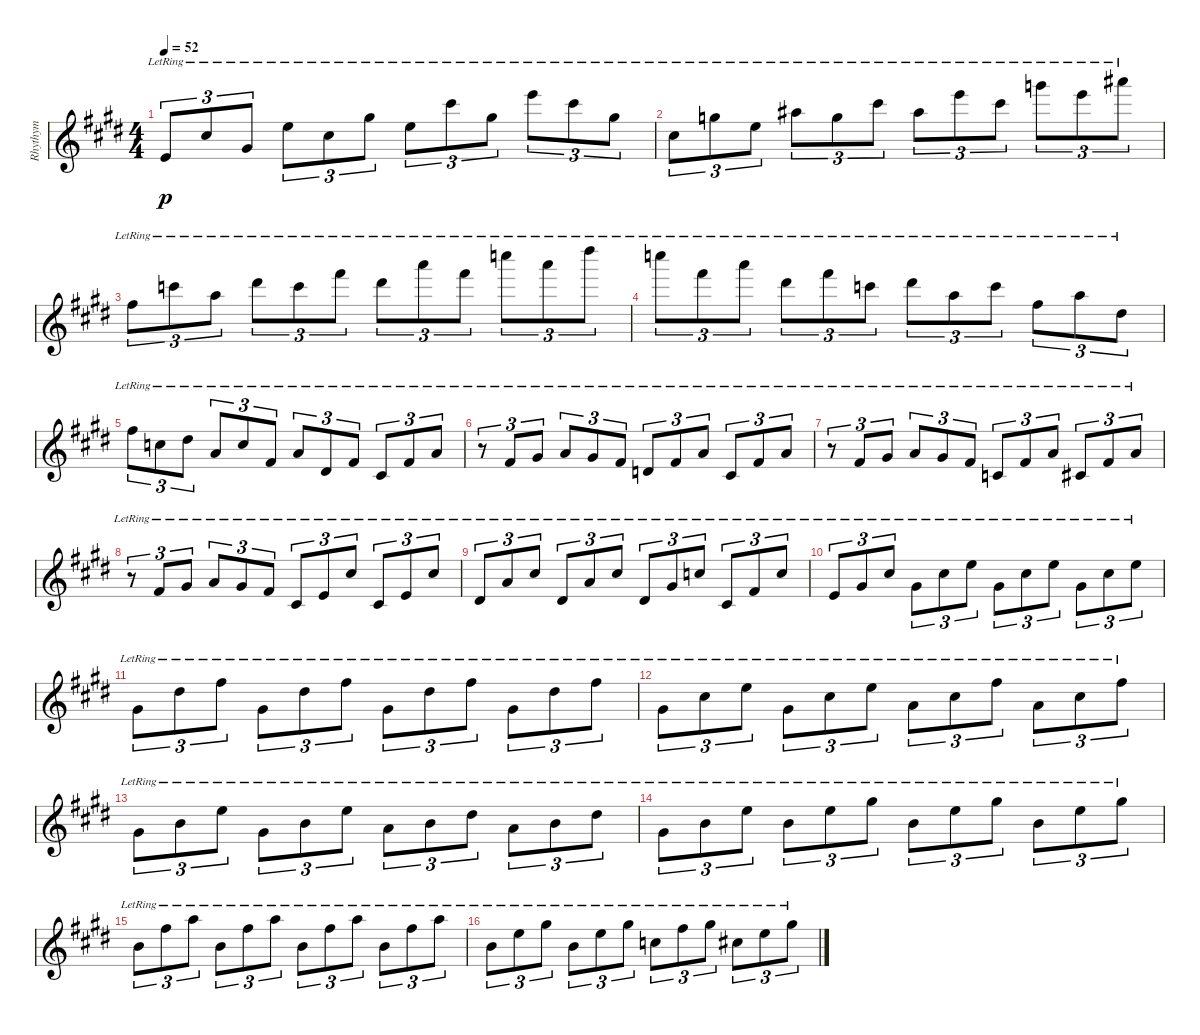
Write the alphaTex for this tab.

\track ("Rhythym" "Rhythym") {instrument acousticguitarnylon}
\staff {score}
\tuning (E4 B3 G3 D3 A2 C2) {hide}
\ts (4 4)
\tempo 52
\clef g2
\ks c#minor
7.5{lr}.8{tu (3 2) dy p} 6.3{lr}.8{tu (3 2)} 6.4{lr}.8{tu (3 2)} 5.2{lr}.8{tu (3 2)} 6.3{lr}.8{tu (3 2)} 4.1{lr}.8{tu (3 2)} 5.2{lr}.8{tu (3 2)} 9.1{lr}.8{tu (3 2)} 9.2{lr}.8{tu (3 2)} 12.1{lr}.8{tu (3 2)} 9.1{lr}.8{tu (3 2)} 9.2{lr}.8{tu (3 2)} |
6.3{lr}.8{tu (3 2)} 8.2{lr}.8{tu (3 2)} 0.1{lr}.8{tu (3 2)} 6.1{lr}.8{tu (3 2)} 3.1{lr}.8{tu (3 2)} 9.1{lr}.8{tu (3 2)} 6.1{lr}.8{tu (3 2)} 12.1{lr}.8{tu (3 2)} 9.1{lr}.8{tu (3 2)} 15.1{lr}.8{tu (3 2)} 12.1{lr}.8{tu (3 2)} 18.1{lr}.8{tu (3 2)} |
16.4{lr}.8{tu (3 2)} 17.3{lr}.8{tu (3 2)} 14.3{lr}.8{tu (3 2)} 16.2{lr}.8{tu (3 2)} 13.2{lr}.8{tu (3 2)} 14.1{lr}.8{tu (3 2)} 11.1{lr}.8{tu (3 2)} 17.1{lr}.8{tu (3 2)} 14.1{lr}.8{tu (3 2)} 20.1{lr}.8{tu (3 2)} 17.1{lr}.8{tu (3 2)} 23.1{lr}.8{tu (3 2)} |
20.1{lr}.8{tu (3 2)} 19.2{lr}.8{tu (3 2)} 17.1{lr}.8{tu (3 2)} 16.2{lr}.8{tu (3 2)} 14.1{lr}.8{tu (3 2)} 13.2{lr}.8{tu (3 2)} 11.1{lr}.8{tu (3 2)} 10.2{lr}.8{tu (3 2)} 8.1{lr}.8{tu (3 2)} 7.2{lr}.8{tu (3 2)} 5.1{lr}.8{tu (3 2)} 4.2{lr}.8{tu (3 2)} |
2.1{lr}.8{tu (3 2)} 1.2{lr}.8{tu (3 2)} 4.2{lr}.8{tu (3 2)} 2.3{lr}.8{tu (3 2)} 1.2{lr}.8{tu (3 2)} 4.4{lr}.8{tu (3 2)} 2.3{lr}.8{tu (3 2)} 1.4{lr}.8{tu (3 2)} 4.4{lr}.8{tu (3 2)} 4.5{lr}.8{tu (3 2)} 4.4{lr}.8{tu (3 2)} 2.3{lr}.8{tu (3 2)} |
r.8{tu (3 2)} 4.4{lr}.8{tu (3 2)} 1.3{lr}.8{tu (3 2)} 2.3{lr}.8{tu (3 2)} 1.3{lr}.8{tu (3 2)} 4.4{lr}.8{tu (3 2)} 0.4{lr}.8{tu (3 2)} 4.4{lr}.8{tu (3 2)} 2.3{lr}.8{tu (3 2)} 4.5{lr}.8{tu (3 2)} 4.4{lr}.8{tu (3 2)} 2.3{lr}.8{tu (3 2)} |
r.8{tu (3 2)} 4.4{lr}.8{tu (3 2)} 1.3{lr}.8{tu (3 2)} 2.3{lr}.8{tu (3 2)} 1.3{lr}.8{tu (3 2)} 4.4{lr}.8{tu (3 2)} 3.5{lr}.8{tu (3 2)} 4.4{lr}.8{tu (3 2)} 2.3{lr}.8{tu (3 2)} 4.5{lr}.8{tu (3 2)} 4.4{lr}.8{tu (3 2)} 2.3{lr}.8{tu (3 2)} |
r.8{tu (3 2)} 4.4{lr}.8{tu (3 2)} 1.3{lr}.8{tu (3 2)} 2.3{lr}.8{tu (3 2)} 1.3{lr}.8{tu (3 2)} 4.4{lr}.8{tu (3 2)} 4.5{lr}.8{tu (3 2)} 2.4{lr}.8{tu (3 2)} 2.2{lr}.8{tu (3 2)} 4.5{lr}.8{tu (3 2)} 2.4{lr}.8{tu (3 2)} 2.2{lr}.8{tu (3 2)} |
1.4{lr}.8{tu (3 2)} 2.3{lr}.8{tu (3 2)} 2.2{lr}.8{tu (3 2)} 1.4{lr}.8{tu (3 2)} 2.3{lr}.8{tu (3 2)} 2.2{lr}.8{tu (3 2)} 1.4{lr}.8{tu (3 2)} 1.3{lr}.8{tu (3 2)} 1.2{lr}.8{tu (3 2)} 4.5{lr}.8{tu (3 2)} 4.4{lr}.8{tu (3 2)} 5.3{lr}.8{tu (3 2)} |
2.4{lr}.8{tu (3 2)} 1.3{lr}.8{tu (3 2)} 2.2{lr}.8{tu (3 2)} 1.3{lr}.8{tu (3 2)} 2.2{lr}.8{tu (3 2)} 0.1{lr}.8{tu (3 2)} 1.3{lr}.8{tu (3 2)} 2.2{lr}.8{tu (3 2)} 0.1{lr}.8{tu (3 2)} 1.3{lr}.8{tu (3 2)} 2.2{lr}.8{tu (3 2)} 0.1{lr}.8{tu (3 2)} |
1.3{lr}.8{tu (3 2)} 4.2{lr}.8{tu (3 2)} 2.1{lr}.8{tu (3 2)} 1.3{lr}.8{tu (3 2)} 4.2{lr}.8{tu (3 2)} 2.1{lr}.8{tu (3 2)} 1.3{lr}.8{tu (3 2)} 4.2{lr}.8{tu (3 2)} 2.1{lr}.8{tu (3 2)} 1.3{lr}.8{tu (3 2)} 4.2{lr}.8{tu (3 2)} 2.1{lr}.8{tu (3 2)} |
1.3{lr}.8{tu (3 2)} 2.2{lr}.8{tu (3 2)} 0.1{lr}.8{tu (3 2)} 1.3{lr}.8{tu (3 2)} 2.2{lr}.8{tu (3 2)} 0.1{lr}.8{tu (3 2)} 2.3{lr}.8{tu (3 2)} 2.2{lr}.8{tu (3 2)} 2.1{lr}.8{tu (3 2)} 2.3{lr}.8{tu (3 2)} 2.2{lr}.8{tu (3 2)} 2.1{lr}.8{tu (3 2)} |
1.3{lr}.8{tu (3 2)} 0.2{lr}.8{tu (3 2)} 0.1{lr}.8{tu (3 2)} 1.3{lr}.8{tu (3 2)} 0.2{lr}.8{tu (3 2)} 0.1{lr}.8{tu (3 2)} 2.3{lr}.8{tu (3 2)} 0.2{lr}.8{tu (3 2)} 4.2{lr}.8{tu (3 2)} 2.3{lr}.8{tu (3 2)} 0.2{lr}.8{tu (3 2)} 4.2{lr}.8{tu (3 2)} |
1.3{lr}.8{tu (3 2)} 0.2{lr}.8{tu (3 2)} 0.1{lr}.8{tu (3 2)} 0.2{lr}.8{tu (3 2)} 0.1{lr}.8{tu (3 2)} 4.1{lr}.8{tu (3 2)} 0.2{lr}.8{tu (3 2)} 0.1{lr}.8{tu (3 2)} 4.1{lr}.8{tu (3 2)} 0.2{lr}.8{tu (3 2)} 0.1{lr}.8{tu (3 2)} 4.1{lr}.8{tu (3 2)} |
0.2{lr}.8{tu (3 2)} 2.1{lr}.8{tu (3 2)} 5.1{lr}.8{tu (3 2)} 0.2{lr}.8{tu (3 2)} 2.1{lr}.8{tu (3 2)} 5.1{lr}.8{tu (3 2)} 0.2{lr}.8{tu (3 2)} 2.1{lr}.8{tu (3 2)} 5.1{lr}.8{tu (3 2)} 0.2{lr}.8{tu (3 2)} 2.1{lr}.8{tu (3 2)} 5.1{lr}.8{tu (3 2)} |
0.2{lr}.8{tu (3 2)} 0.1{lr}.8{tu (3 2)} 4.1{lr}.8{tu (3 2)} 0.2{lr}.8{tu (3 2)} 0.1{lr}.8{tu (3 2)} 4.1{lr}.8{tu (3 2)} 5.3{lr}.8{tu (3 2)} 2.1{lr}.8{tu (3 2)} 4.1{lr}.8{tu (3 2)} 2.2{lr}.8{tu (3 2)} 0.1{lr}.8{tu (3 2)} 4.1{lr}.8{tu (3 2)}
